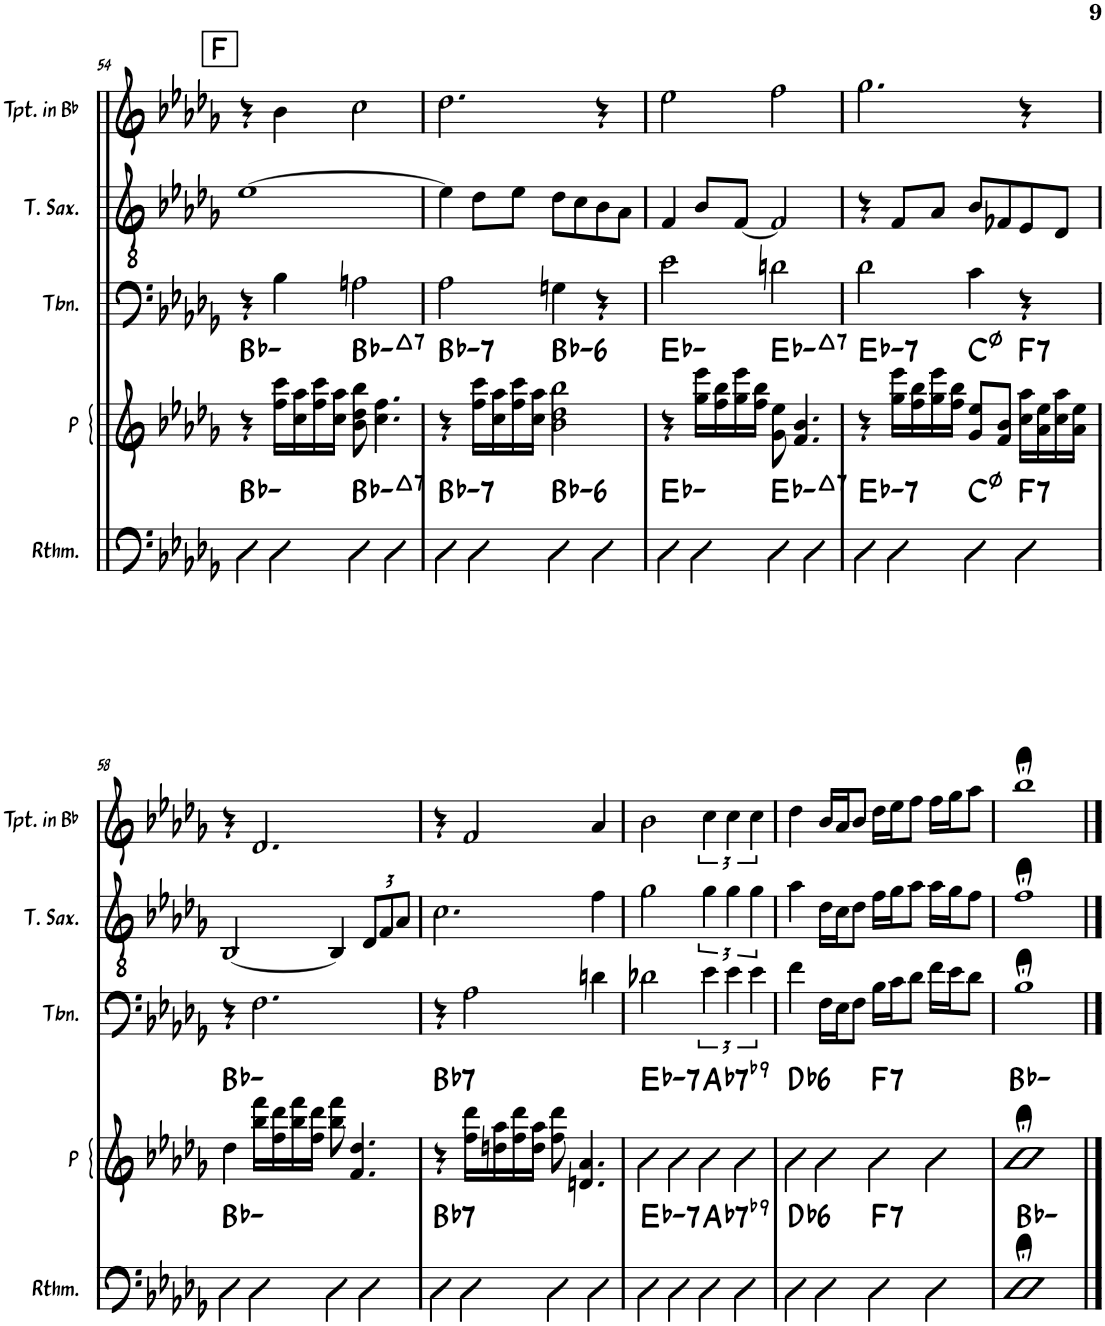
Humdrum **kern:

**kern	**kern	**harte	**kern	**harte	**kern	**kern	**kern
*part6	*part5	*part5	*part4	*part4	*part3	*part2	*part1
*staff6	*staff5	*	*staff4	*	*staff3	*staff2	*staff1
*I"4-Piece Drum Kit	*I"Rhythm	*	*I"Piano	*	*I"Trombone	*I"Tenor Saxophone	*I"Trumpet in Bb
*	*I'Rthm.	*	*I'P	*	*I'Tbn.	*I'T. Sax.	*I'Tpt. in Bb
!!LO:PB:g=z
*clefX	*clefF4	*	*clefG2	*	*clefF4	*clefGv2	*clefG2
*	*	*	*	*	*	*Trd8c14	*Trd1c2
*k[]	*k[b-e-a-d-g-]	*	*k[b-e-a-d-g-]	*	*k[b-e-a-d-g-]	*k[b-e-a-d-g-]	*k[b-e-a-d-g-]
*M4/4	*M4/4	*	*M4/4	*	*M4/4	*M4/4	*M4/4
!!LO:REH:place=s1:a:B:rj:fs=14:t=F
=54	=54	=54	=54	=54	=54	=54	=54
1r	4D-\	Bb:min	4r	Bb:min	4r	[1e-	4r
.	4D-\	.	16ff\ 16ccc\LL	.	4B-\	.	4b-\
.	.	.	16cc\ 16aa-\	.	.	.	.
.	.	.	16ff\ 16ccc\	.	.	.	.
.	.	.	16cc\ 16aa-\JJ	.	.	.	.
!	!	!LO:H:kt=t7	!	!LO:H:kt=t7	!	!	!
.	4D-\	Bb:minmaj7	8b-\ 8dd-\ 8bb-\	Bb:minmaj7	2An\	.	2cc\
.	.	.	4.cc\ 4.ff\	.	.	.	.
.	4D-\	.	.	.	.	.	.
=55	=55	=55	=55	=55	=55	=55	=55
!	!	!LO:H:kt=7	!	!LO:H:kt=7	!	!	!
1r	4D-\	Bb:min7	4r	Bb:min7	2A-\	4e-\]	2.dd-\
.	4D-\	.	16ff\ 16ccc\LL	.	.	8d-\L	.
.	.	.	16cc\ 16aa-\	.	.	.	.
.	.	.	16ff\ 16ccc\	.	.	8e-\J	.
.	.	.	16cc\ 16aa-\JJ	.	.	.	.
!	!	!LO:H:kt=6	!	!LO:H:kt=6	!	!	!
.	4D-\	Bb:min6	2b-\ 2dd-\ 2bb-\	Bb:min6	4Gn\	8d-\L	.
.	.	.	.	.	.	8c\	.
.	4D-\	.	.	.	4r	8B-\	4r
.	.	.	.	.	.	8A-\J	.
=56	=56	=56	=56	=56	=56	=56	=56
1r	4D-\	Eb:min	4r	Eb:min	2e-\	4F/	2ee-\
.	4D-\	.	16gg-\ 16eee-\LL	.	.	8B-/L	.
.	.	.	16ff\ 16bb-\	.	.	.	.
.	.	.	16gg-\ 16eee-\	.	.	[8F/J	.
.	.	.	16ff\ 16bb-\JJ	.	.	.	.
!	!	!LO:H:kt=t7	!	!LO:H:kt=t7	!	!	!
.	4D-\	Eb:minmaj7	8g-\ 8ee-\	Eb:minmaj7	2dn\	2F/]	2ff\
.	.	.	4.f/ 4.b-/	.	.	.	.
.	4D-\	.	.	.	.	.	.
=57	=57	=57	=57	=57	=57	=57	=57
!	!	!LO:H:kt=7	!	!LO:H:kt=7	!	!	!
1r	4D-\	Eb:min7	4r	Eb:min7	2d-\	4r	2.gg-\
.	4D-\	.	16gg-\ 16eee-\LL	.	.	8F/L	.
.	.	.	16ff\ 16bb-\	.	.	.	.
.	.	.	16gg-\ 16eee-\	.	.	8A-/J	.
.	.	.	16ff\ 16bb-\JJ	.	.	.	.
.	4D-\	C:hdim7	8g-/ 8ee-/L	C:hdim7	4c\	8B-/L	.
.	.	.	8f/ 8b-/J	.	.	8F-X/	.
!	!	!LO:H:kt=7	!	!LO:H:kt=7	!	!	!
.	4D-\	F:7	16cc\ 16aa-\LL	F:7	4r	8E-/	4r
.	.	.	16a-\ 16ee-\	.	.	.	.
.	.	.	16cc\ 16aa-\	.	.	8D-/J	.
.	.	.	16a-\ 16ee-\JJ	.	.	.	.
!!LO:LB:g=z
=58	=58	=58	=58	=58	=58	=58	=58
1r	4D-\	Bb:min	4dd-\	Bb:min	4r	[2BB-/	4r
.	4D-\	.	16bb-\ 16fff\LL	.	2.F\	.	2.d-/
.	.	.	16ff\ 16ddd-\	.	.	.	.
.	.	.	16bb-\ 16fff\	.	.	.	.
.	.	.	16ff\ 16ddd-\JJ	.	.	.	.
.	4D-\	.	8bb-\ 8fff\	.	.	4BB-/]	.
.	.	.	4.f/ 4.dd-/	.	.	.	.
*	*	*	*	*	*	*Xbrackettup	*
.	4D-\	.	.	.	.	12D-/L	.
.	.	.	.	.	.	12F/	.
.	.	.	.	.	.	12A-/J	.
=59	=59	=59	=59	=59	=59	=59	=59
!	!	!LO:H:kt=7	!	!LO:H:kt=7	!	!	!
1r	4D-\	Bb:7	4r	Bb:7	4r	2.c\	4r
.	4D-\	.	16ff\ 16ddd-\LL	.	2A-\	.	2f/
.	.	.	16ddn\ 16aa-\	.	.	.	.
.	.	.	16ff\ 16ddd-\	.	.	.	.
.	.	.	16dd\ 16aa-\JJ	.	.	.	.
.	4D-\	.	8ff\ 8ddd-\	.	.	.	.
.	.	.	4.dn/ 4.a-/	.	.	.	.
.	4D-\	.	.	.	4dn\	4f\	4a-/
=60	=60	=60	=60	=60	=60	=60	=60
!	!	!LO:H:kt=7	!	!LO:H:kt=7	!	!	!
1r	4D-\	Eb:min7	4b-\	Eb:min7	2d-X\	2g-\	2b-\
.	4D-\	.	4b-\	.	.	.	.
*	*	*	*	*	*	*brackettup	*
!	!	!LO:H:kt=7	!	!LO:H:kt=7	!	!	!
.	4D-\	Ab:7(b9)	4b-\	Ab:7(b9)	6e-\	6g-\	6cc\
.	.	.	.	.	6e-\	6g-\	6cc\
.	4D-\	.	4b-\	.	.	.	.
.	.	.	.	.	6e-\	6g-\	6cc\
=61	=61	=61	=61	=61	=61	=61	=61
!	!	!LO:H:kt=6	!	!LO:H:kt=6	!	!	!
1r	4D-\	Db:maj6	4b-\	Db:maj6	4f\	4a-\	4dd-\
.	4D-\	.	4b-\	.	16F\LL	16d-\LL	16b-/LL
.	.	.	.	.	16E-\J	16c\J	16a-/J
.	.	.	.	.	8F\J	8d-\J	8b-/J
!	!	!LO:H:kt=7	!	!LO:H:kt=7	!	!	!
.	4D-\	F:7	4b-\	F:7	16B-\LL	16f\LL	16dd-\LL
.	.	.	.	.	16c\J	16g-\J	16ee-\J
.	.	.	.	.	8d-\J	8a-\J	8ff\J
.	4D-\	.	4b-\	.	16f\LL	16a-\LL	16ff\LL
.	.	.	.	.	16e-\J	16g-\J	16gg-\J
.	.	.	.	.	8d-\J	8f\J	8aa-\J
=62	=62	=62	=62	=62	=62	=62	=62
1r	1D-;<	Bb:min	1b-;<	Bb:min	1B-;<	1f;<	1bb-;<
==	==	==	==	==	==	==	==
*-	*-	*-	*-	*-	*-	*-	*-
